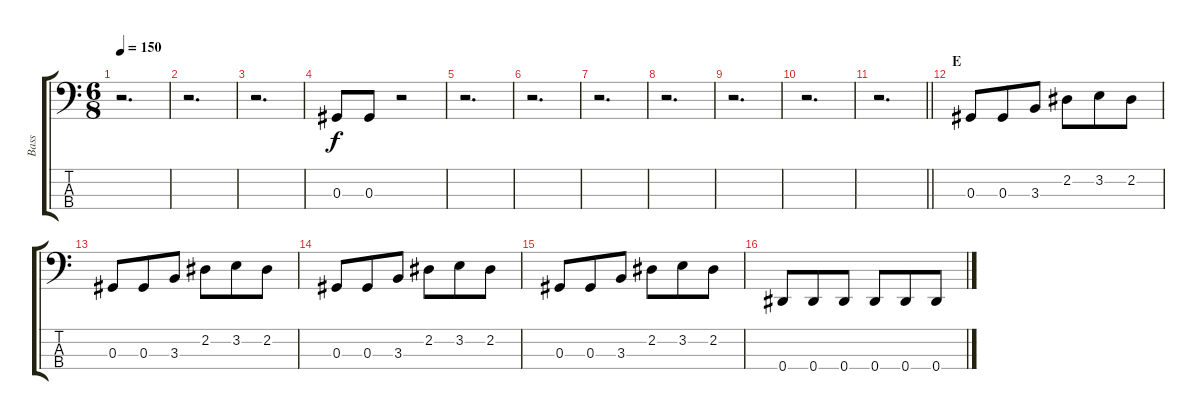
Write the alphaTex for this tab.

\track ("Bass" "Bass") {instrument electricbassfinger}
\staff {score tabs}
\tuning (Gb2 Db2 Ab1 Eb1) {hide}
\ts (6 8)
\tempo 150
\clef f4
\ks c
r.2{d dy f} |
r.2{d} |
r.2{d} |
0.3.8 0.3.8 r.2 |
r.2{d} |
r.2{d} |
r.2{d} |
r.2{d} |
r.2{d} |
r.2{d} |
\barLineRight lightlight
r.2{d} |
\section ("" "E")
0.3.8 0.3.8 3.3.8 2.2.8 3.2.8 2.2.8 |
0.3.8 0.3.8 3.3.8 2.2.8 3.2.8 2.2.8 |
0.3.8 0.3.8 3.3.8 2.2.8 3.2.8 2.2.8 |
0.3.8 0.3.8 3.3.8 2.2.8 3.2.8 2.2.8 |
0.4.8 0.4.8 0.4.8 0.4.8 0.4.8 0.4.8
